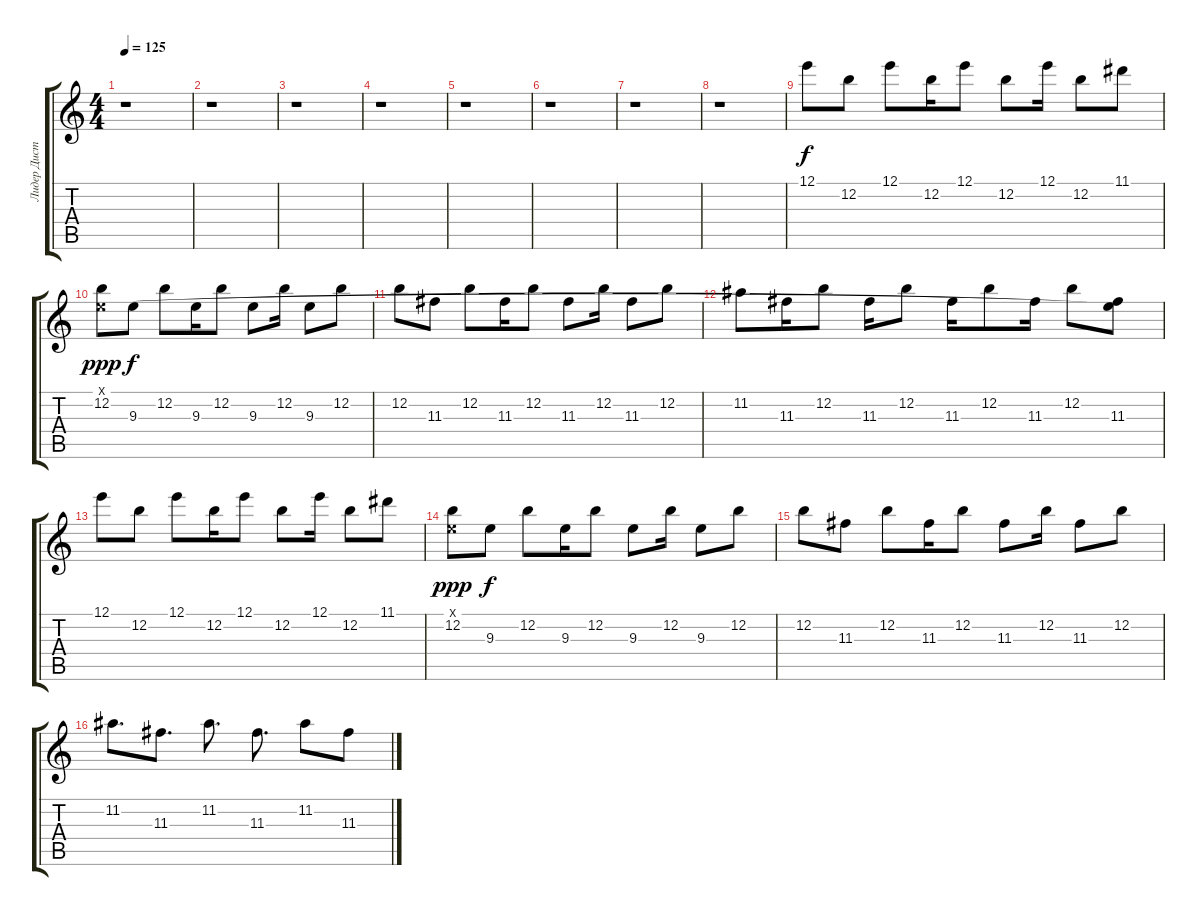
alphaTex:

\track ("Лидер ДисторЖН" "Лидер Дист") {instrument distortionguitar}
\staff {score tabs}
\tuning (E4 B3 G3 D3 A2 E2) {hide}
\ts (4 4)
\tempo 125
\clef g2
\ks c
r.1{dy f} |
r.1 |
r.1 |
r.1 |
r.1 |
r.1 |
r.1 |
r.1 |
12.1.8 12.2.8 12.1.8 12.2.16 12.1.8 12.2.8 12.1.16 12.2.8 11.1.8 |
(0.1{x} 12.2).8{dy ppp} 9.3.8{dy f} 12.2.8 9.3.16 12.2.8 9.3.8 12.2.16 9.3.8 12.2.8 |
12.2.8 11.3.8 12.2.8 11.3.16 12.2.8 11.3.8 12.2.16 11.3.8 12.2.8 |
11.2.8 11.3.16 12.2.8 11.3.16 12.2.8 11.3.16 12.2.8 11.3.16 12.2.8 (0.1{t} 11.3).8 |
12.1.8 12.2.8 12.1.8 12.2.16 12.1.8 12.2.8 12.1.16 12.2.8 11.1.8 |
(0.1{x} 12.2).8{dy ppp} 9.3.8{dy f} 12.2.8 9.3.16 12.2.8 9.3.8 12.2.16 9.3.8 12.2.8 |
12.2.8 11.3.8 12.2.8 11.3.16 12.2.8 11.3.8 12.2.16 11.3.8 12.2.8 |
11.2.8{d} 11.3.8{d} 11.2.8{d} 11.3.8{d} 11.2.8 11.3.8
